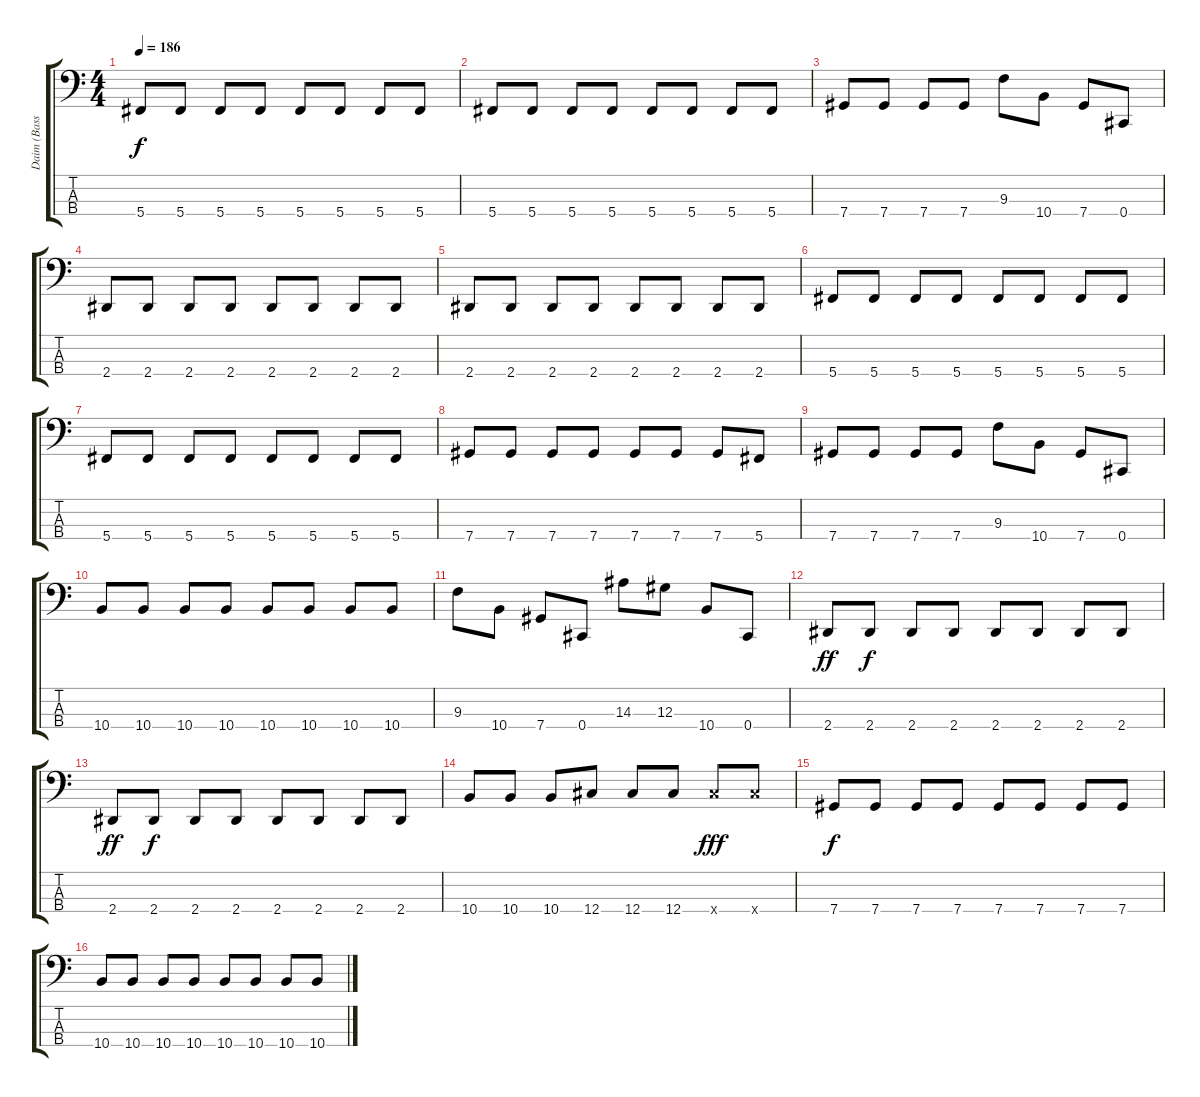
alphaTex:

\track ("Daim (Bass)" "Daim (Bass") {instrument electricbasspick}
\staff {score tabs}
\tuning (Gb2 Db2 Ab1 Db1) {hide}
\ts (4 4)
\tempo 186
\clef f4
\ks c
5.4.8{dy f} 5.4.8 5.4.8 5.4.8 5.4.8 5.4.8 5.4.8 5.4.8 |
5.4.8 5.4.8 5.4.8 5.4.8 5.4.8 5.4.8 5.4.8 5.4.8 |
7.4.8 7.4.8 7.4.8 7.4.8 9.3.8 10.4.8 7.4.8 0.4.8 |
2.4.8 2.4.8 2.4.8 2.4.8 2.4.8 2.4.8 2.4.8 2.4.8 |
2.4.8 2.4.8 2.4.8 2.4.8 2.4.8 2.4.8 2.4.8 2.4.8 |
5.4.8 5.4.8 5.4.8 5.4.8 5.4.8 5.4.8 5.4.8 5.4.8 |
5.4.8 5.4.8 5.4.8 5.4.8 5.4.8 5.4.8 5.4.8 5.4.8 |
7.4.8 7.4.8 7.4.8 7.4.8 7.4.8 7.4.8 7.4.8 5.4.8 |
7.4.8 7.4.8 7.4.8 7.4.8 9.3.8 10.4.8 7.4.8 0.4.8 |
10.4.8 10.4.8 10.4.8 10.4.8 10.4.8 10.4.8 10.4.8 10.4.8 |
9.3.8 10.4.8 7.4.8 0.4.8 14.3.8 12.3.8 10.4.8 0.4.8 |
2.4.8{dy ff} 2.4.8{dy f} 2.4.8 2.4.8 2.4.8 2.4.8 2.4.8 2.4.8 |
2.4.8{dy ff} 2.4.8{dy f} 2.4.8 2.4.8 2.4.8 2.4.8 2.4.8 2.4.8 |
10.4.8 10.4.8 10.4.8 12.4.8 12.4.8 12.4.8 12.4{x}.8{dy fff} 12.4{x}.8 |
7.4.8{dy f} 7.4.8 7.4.8 7.4.8 7.4.8 7.4.8 7.4.8 7.4.8 |
10.4.8 10.4.8 10.4.8 10.4.8 10.4.8 10.4.8 10.4.8 10.4.8
